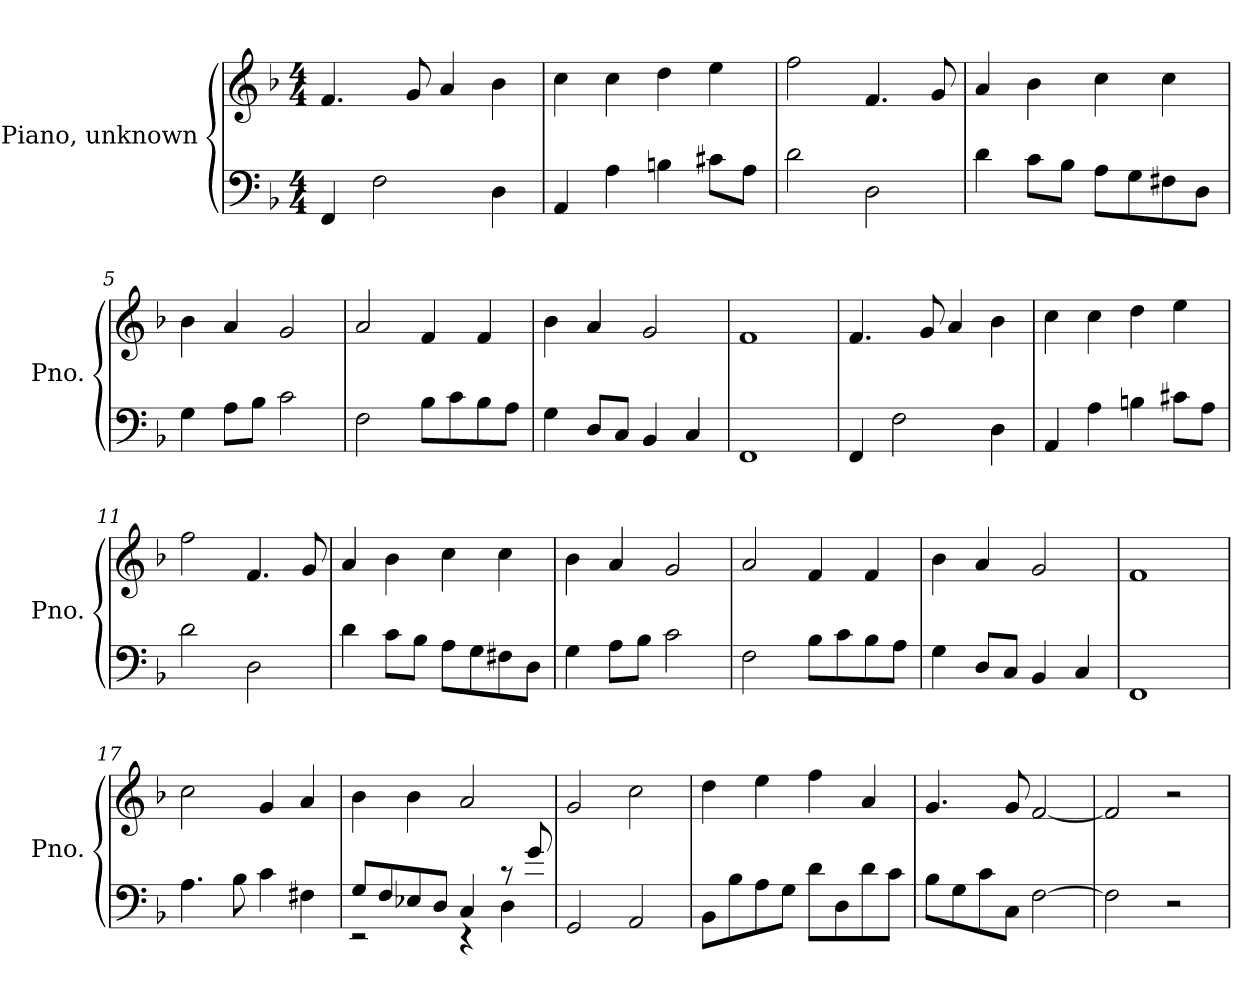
**kern	**kern
*part1	*part1
*staff2	*staff1
*I"Piano, unknown	*
*I'Pno.	*
*clefF4	*clefG2
*k[b-]	*k[b-]
*M4/4	*M4/4
*MM120	*MM120
=1	=1
4FF/	4.f/
2F\	.
.	8g/
.	4a/
4D\	4b-\
=2	=2
4AA/	4cc\
4A\	4cc\
4Bn\	4dd\
8c#X\L	4ee\
8A\J	.
=3	=3
2d\	2ff\
2D\	4.f/
.	8g/
=4	=4
4d\	4a/
8c\L	4b-\
8B-\J	.
8A\L	4cc\
8G\	.
8F#X\	4cc\
8D\J	.
=5	=5
4G\	4b-\
8A\L	4a/
8B-\J	.
2c\	2g/
=6	=6
2F\	2a/
8B-\L	4f/
8c\	.
8B-\	4f/
8A\J	.
=7	=7
4G\	4b-\
8D/L	4a/
8C/J	.
4BB-/	2g/
4C/	.
!!LO:LB:g=z
=8	=8
1FF	1f
=9	=9
4FF/	4.f/
2F\	.
.	8g/
.	4a/
4D\	4b-\
=10	=10
4AA/	4cc\
4A\	4cc\
4Bn\	4dd\
8c#X\L	4ee\
8A\J	.
=11	=11
2d\	2ff\
2D\	4.f/
.	8g/
=12	=12
4d\	4a/
8c\L	4b-\
8B-\J	.
8A\L	4cc\
8G\	.
8F#X\	4cc\
8D\J	.
=13	=13
4G\	4b-\
8A\L	4a/
8B-\J	.
2c\	2g/
=14	=14
2F\	2a/
8B-\L	4f/
8c\	.
8B-\	4f/
8A\J	.
!!LO:LB:g=z
=15	=15
4G\	4b-\
8D/L	4a/
8C/J	.
4BB-/	2g/
4C/	.
=16	=16
1FF	1f
=17	=17
4.A\	2cc\
8B-\	.
4c\	4g/
4F#X\	4a/
=18	=18
*^	*
8G/L	2r	4b-\
8F/	.	.
8E-X/	.	4b-\
8D/J	.	.
4C/	4r	2a/
8r	4D\	.
8g/	.	.
*v	*v	*
=19	=19
2GG/	2g/
2AA/	2cc\
=20	=20
8BB-\L	4dd\
8B-\	.
8A\	4ee\
8G\J	.
8d\L	4ff\
8D\	.
8d\	4a/
8c\J	.
=21	=21
8B-\L	4.g/
8G\	.
8c\	.
8C\J	8g/
[2F\	[2f/
!!LO:LB:g=z
=22	=22
2F\]	2f/]
2r	2r
=	=
*-	*-
